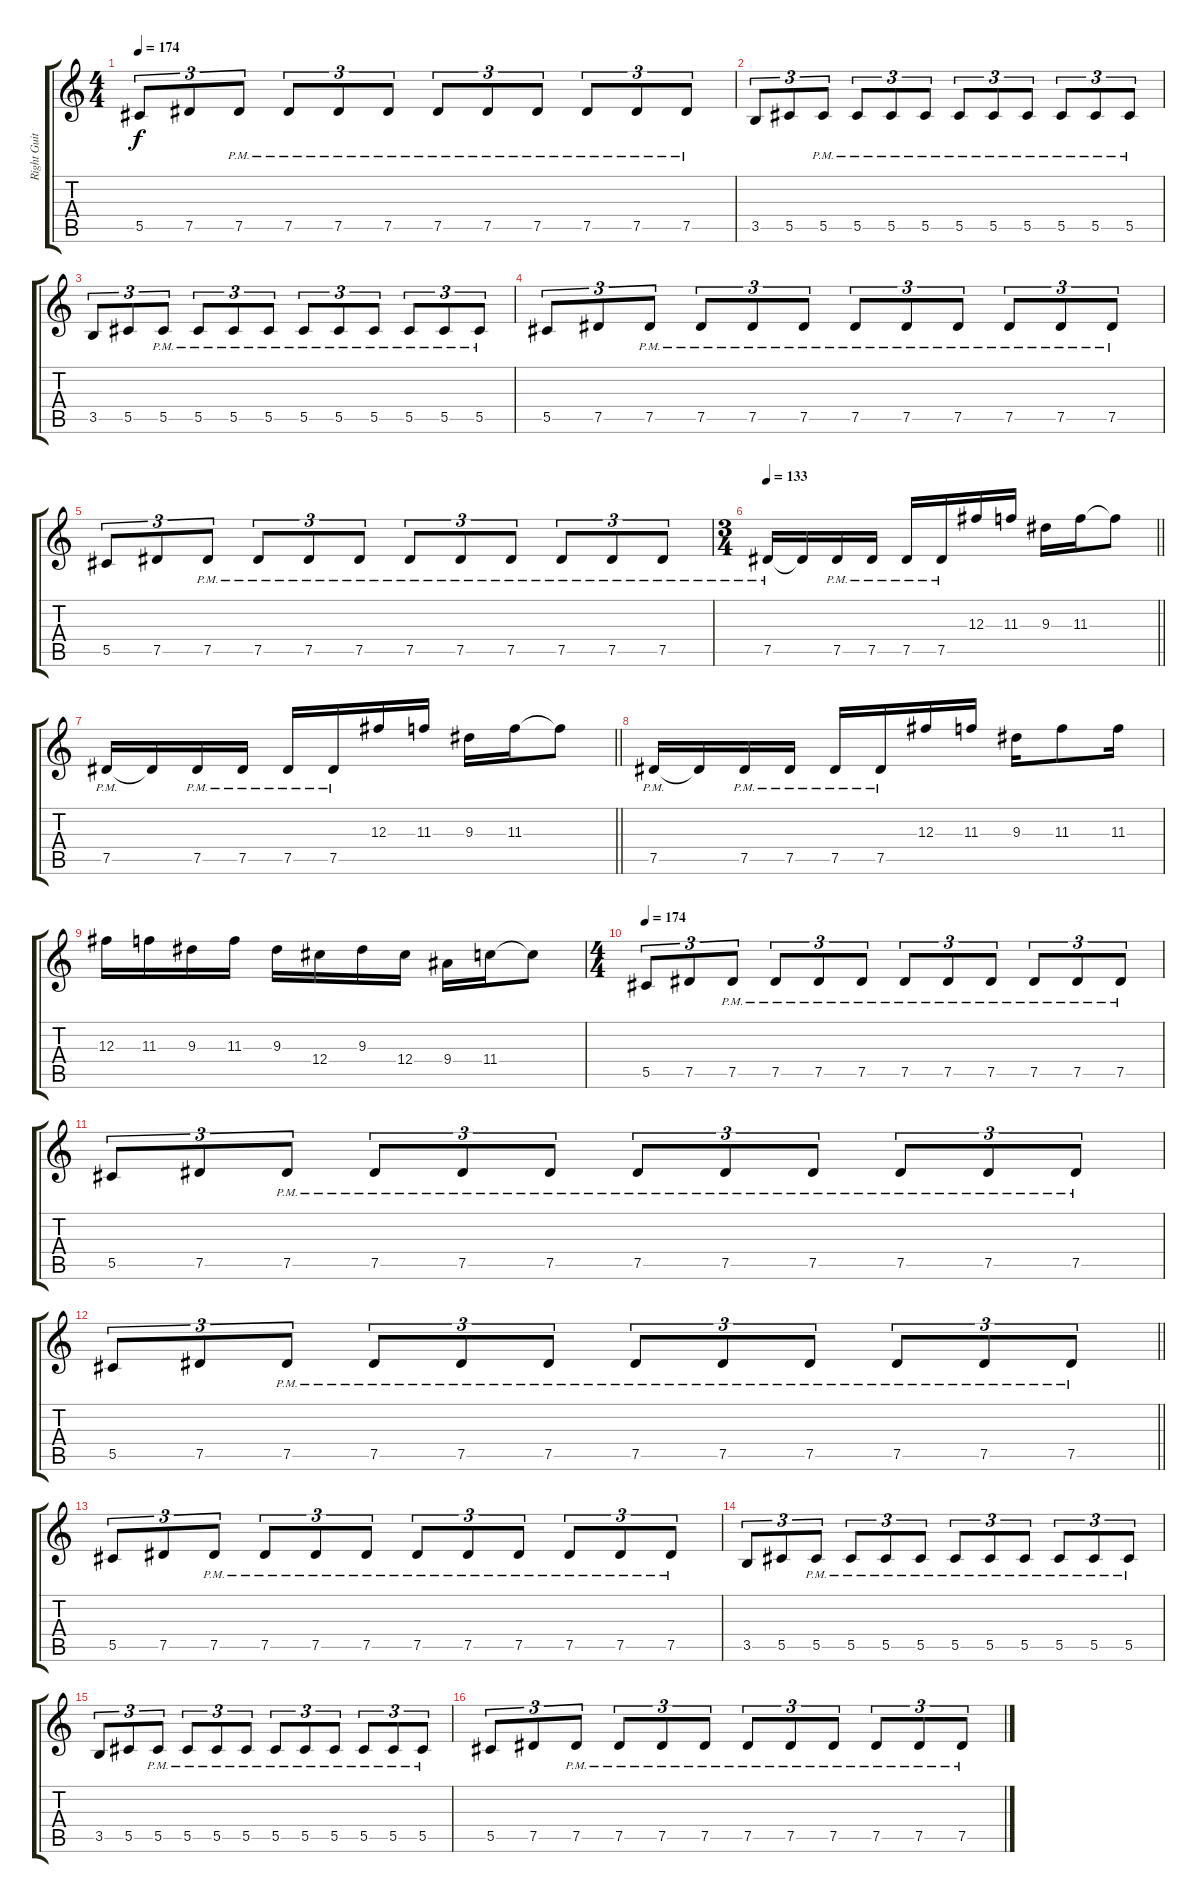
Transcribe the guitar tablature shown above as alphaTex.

\track ("Right Guitar" "Right Guit") {instrument overdrivenguitar}
\staff {score tabs}
\tuning (Eb4 Bb3 Gb3 Db3 Ab2 Eb2) {hide}
\ts (4 4)
\tempo 174
\clef g2
\ks c
5.5.8{tu (3 2) dy f} 7.5.8{tu (3 2)} 7.5{pm}.8{tu (3 2)} 7.5{pm}.8{tu (3 2)} 7.5{pm}.8{tu (3 2)} 7.5{pm}.8{tu (3 2)} 7.5{pm}.8{tu (3 2)} 7.5{pm}.8{tu (3 2)} 7.5{pm}.8{tu (3 2)} 7.5{pm}.8{tu (3 2)} 7.5{pm}.8{tu (3 2)} 7.5{pm}.8{tu (3 2)} |
3.5.8{tu (3 2)} 5.5.8{tu (3 2)} 5.5{pm}.8{tu (3 2)} 5.5{pm}.8{tu (3 2)} 5.5{pm}.8{tu (3 2)} 5.5{pm}.8{tu (3 2)} 5.5{pm}.8{tu (3 2)} 5.5{pm}.8{tu (3 2)} 5.5{pm}.8{tu (3 2)} 5.5{pm}.8{tu (3 2)} 5.5{pm}.8{tu (3 2)} 5.5{pm}.8{tu (3 2)} |
3.5.8{tu (3 2)} 5.5.8{tu (3 2)} 5.5{pm}.8{tu (3 2)} 5.5{pm}.8{tu (3 2)} 5.5{pm}.8{tu (3 2)} 5.5{pm}.8{tu (3 2)} 5.5{pm}.8{tu (3 2)} 5.5{pm}.8{tu (3 2)} 5.5{pm}.8{tu (3 2)} 5.5{pm}.8{tu (3 2)} 5.5{pm}.8{tu (3 2)} 5.5{pm}.8{tu (3 2)} |
5.5.8{tu (3 2)} 7.5.8{tu (3 2)} 7.5{pm}.8{tu (3 2)} 7.5{pm}.8{tu (3 2)} 7.5{pm}.8{tu (3 2)} 7.5{pm}.8{tu (3 2)} 7.5{pm}.8{tu (3 2)} 7.5{pm}.8{tu (3 2)} 7.5{pm}.8{tu (3 2)} 7.5{pm}.8{tu (3 2)} 7.5{pm}.8{tu (3 2)} 7.5{pm}.8{tu (3 2)} |
5.5.8{tu (3 2)} 7.5.8{tu (3 2)} 7.5{pm}.8{tu (3 2)} 7.5{pm}.8{tu (3 2)} 7.5{pm}.8{tu (3 2)} 7.5{pm}.8{tu (3 2)} 7.5{pm}.8{tu (3 2)} 7.5{pm}.8{tu (3 2)} 7.5{pm}.8{tu (3 2)} 7.5{pm}.8{tu (3 2)} 7.5{pm}.8{tu (3 2)} 7.5{pm}.8{tu (3 2)} |
\ts (3 4)
\tempo 133
\barLineRight lightlight
7.5{pm}.16 7.5{t}.16 7.5{pm}.16 7.5{pm}.16 7.5{pm}.16 7.5{pm}.16 12.3.16 11.3.16 9.3.16 11.3.16 11.3{t}.8 |
\barLineRight lightlight
7.5{pm}.16 7.5{t}.16 7.5{pm}.16 7.5{pm}.16 7.5{pm}.16 7.5{pm}.16 12.3.16 11.3.16 9.3.16 11.3.16 11.3{t}.8 |
7.5{pm}.16 7.5{t}.16 7.5{pm}.16 7.5{pm}.16 7.5{pm}.16 7.5{pm}.16 12.3.16 11.3.16 9.3.16 11.3.8 11.3.16 |
12.3.16 11.3.16 9.3.16 11.3.16 9.3.16 12.4.16 9.3.16 12.4.16 9.4.16 11.4.16 11.4{t}.8 |
\ts (4 4)
\tempo 174
5.5.8{tu (3 2)} 7.5.8{tu (3 2)} 7.5{pm}.8{tu (3 2)} 7.5{pm}.8{tu (3 2)} 7.5{pm}.8{tu (3 2)} 7.5{pm}.8{tu (3 2)} 7.5{pm}.8{tu (3 2)} 7.5{pm}.8{tu (3 2)} 7.5{pm}.8{tu (3 2)} 7.5{pm}.8{tu (3 2)} 7.5{pm}.8{tu (3 2)} 7.5{pm}.8{tu (3 2)} |
5.5.8{tu (3 2)} 7.5.8{tu (3 2)} 7.5{pm}.8{tu (3 2)} 7.5{pm}.8{tu (3 2)} 7.5{pm}.8{tu (3 2)} 7.5{pm}.8{tu (3 2)} 7.5{pm}.8{tu (3 2)} 7.5{pm}.8{tu (3 2)} 7.5{pm}.8{tu (3 2)} 7.5{pm}.8{tu (3 2)} 7.5{pm}.8{tu (3 2)} 7.5{pm}.8{tu (3 2)} |
\barLineRight lightlight
5.5.8{tu (3 2)} 7.5.8{tu (3 2)} 7.5{pm}.8{tu (3 2)} 7.5{pm}.8{tu (3 2)} 7.5{pm}.8{tu (3 2)} 7.5{pm}.8{tu (3 2)} 7.5{pm}.8{tu (3 2)} 7.5{pm}.8{tu (3 2)} 7.5{pm}.8{tu (3 2)} 7.5{pm}.8{tu (3 2)} 7.5{pm}.8{tu (3 2)} 7.5{pm}.8{tu (3 2)} |
5.5.8{tu (3 2)} 7.5.8{tu (3 2)} 7.5{pm}.8{tu (3 2)} 7.5{pm}.8{tu (3 2)} 7.5{pm}.8{tu (3 2)} 7.5{pm}.8{tu (3 2)} 7.5{pm}.8{tu (3 2)} 7.5{pm}.8{tu (3 2)} 7.5{pm}.8{tu (3 2)} 7.5{pm}.8{tu (3 2)} 7.5{pm}.8{tu (3 2)} 7.5{pm}.8{tu (3 2)} |
3.5.8{tu (3 2)} 5.5.8{tu (3 2)} 5.5{pm}.8{tu (3 2)} 5.5{pm}.8{tu (3 2)} 5.5{pm}.8{tu (3 2)} 5.5{pm}.8{tu (3 2)} 5.5{pm}.8{tu (3 2)} 5.5{pm}.8{tu (3 2)} 5.5{pm}.8{tu (3 2)} 5.5{pm}.8{tu (3 2)} 5.5{pm}.8{tu (3 2)} 5.5{pm}.8{tu (3 2)} |
3.5.8{tu (3 2)} 5.5.8{tu (3 2)} 5.5{pm}.8{tu (3 2)} 5.5{pm}.8{tu (3 2)} 5.5{pm}.8{tu (3 2)} 5.5{pm}.8{tu (3 2)} 5.5{pm}.8{tu (3 2)} 5.5{pm}.8{tu (3 2)} 5.5{pm}.8{tu (3 2)} 5.5{pm}.8{tu (3 2)} 5.5{pm}.8{tu (3 2)} 5.5{pm}.8{tu (3 2)} |
5.5.8{tu (3 2)} 7.5.8{tu (3 2)} 7.5{pm}.8{tu (3 2)} 7.5{pm}.8{tu (3 2)} 7.5{pm}.8{tu (3 2)} 7.5{pm}.8{tu (3 2)} 7.5{pm}.8{tu (3 2)} 7.5{pm}.8{tu (3 2)} 7.5{pm}.8{tu (3 2)} 7.5{pm}.8{tu (3 2)} 7.5{pm}.8{tu (3 2)} 7.5{pm}.8{tu (3 2)}
